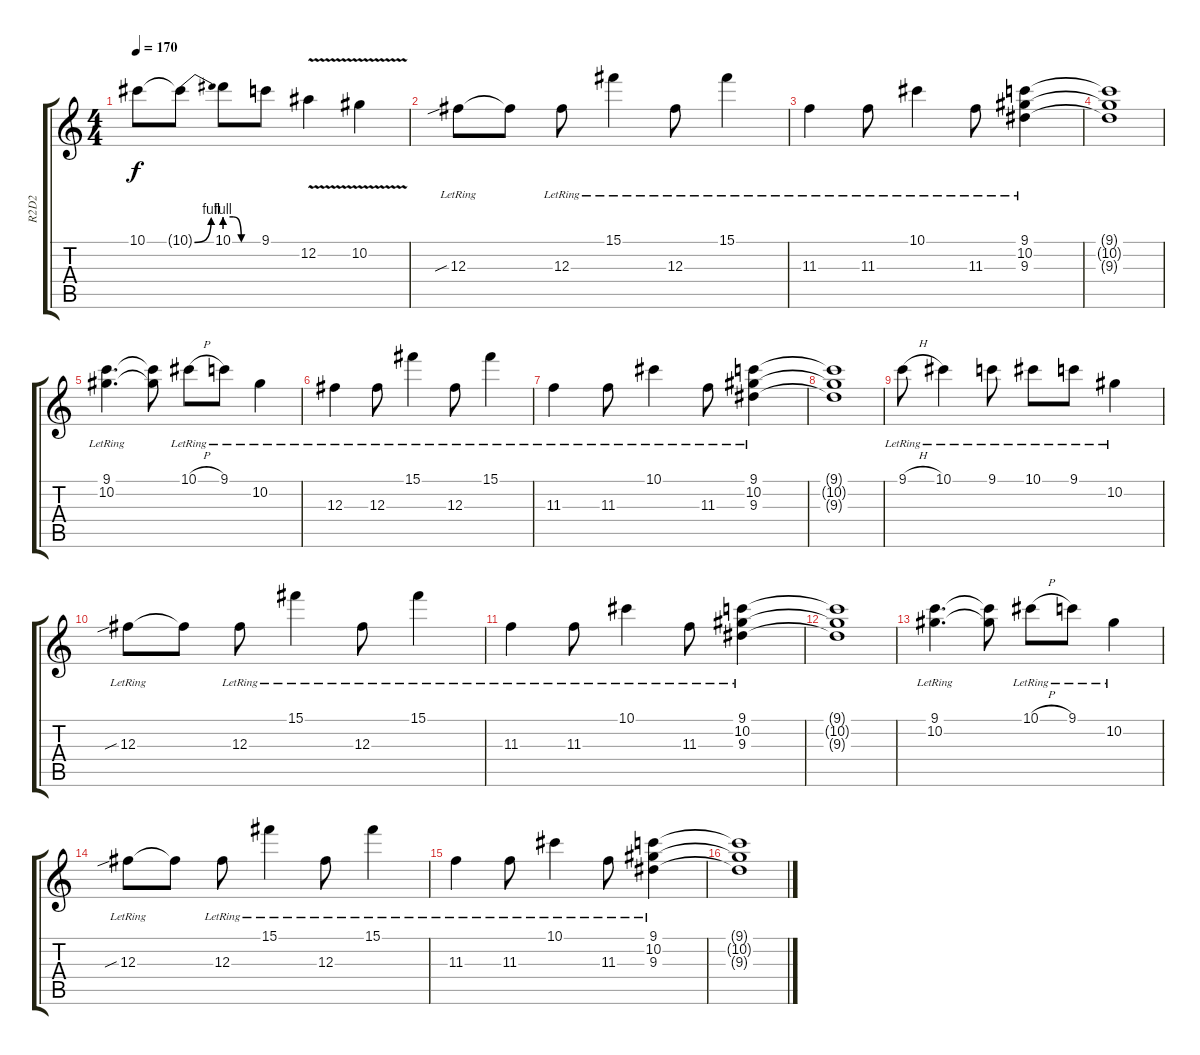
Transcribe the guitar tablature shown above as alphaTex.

\track ("R2D2" "R2D2") {instrument overdrivenguitar}
\staff {score tabs}
\tuning (Eb4 Bb3 Gb3 Db3 Ab2 Eb2) {hide}
\ts (4 4)
\tempo 170
\clef g2
\ks c
10.1.8{dy f} 10.1{be (bend 0 0 60 4) t}.8 10.1{be (custom 0 4 15 4 30 0 60 0)}.8 9.1.8 12.2{v}.4 10.2{v}.4 |
12.3{sib lr}.8{balance 12 instrument electricguitarclean} 12.3{t}.8 12.3{lr}.8 15.1{lr}.4 12.3{lr}.8 15.1{lr}.4 |
11.3{lr}.4 11.3{lr}.8 10.1{lr}.4 11.3{lr}.8 (9.1{lr} 10.2{lr} 9.3{lr}).4 |
(9.1{t} 10.2{t} 9.3{t}).1 |
(9.1{lr} 10.2{lr}).4{d} (9.1{t} 10.2{t}).8 10.1{h lr}.8 9.1{lr}.8 10.2{lr}.4 |
12.3{lr}.4 12.3{lr}.8 15.1{lr}.4 12.3{lr}.8 15.1{lr}.4 |
11.3{lr}.4 11.3{lr}.8 10.1{lr}.4 11.3{lr}.8 (9.1{lr} 10.2{lr} 9.3{lr}).4 |
(9.1{t} 10.2{t} 9.3{t}).1 |
9.1{h lr}.8 10.1{lr}.4 9.1{lr}.8 10.1{lr}.8 9.1{lr}.8 10.2{lr}.4 |
12.3{sib lr}.8 12.3{t}.8 12.3{lr}.8 15.1{lr}.4 12.3{lr}.8 15.1{lr}.4 |
11.3{lr}.4 11.3{lr}.8 10.1{lr}.4 11.3{lr}.8 (9.1{lr} 10.2{lr} 9.3{lr}).4 |
(9.1{t} 10.2{t} 9.3{t}).1 |
(9.1{lr} 10.2{lr}).4{d} (9.1{t} 10.2{t}).8 10.1{h lr}.8 9.1{lr}.8 10.2{lr}.4 |
12.3{sib lr}.8 12.3{t}.8 12.3{lr}.8 15.1{lr}.4 12.3{lr}.8 15.1{lr}.4 |
11.3{lr}.4 11.3{lr}.8 10.1{lr}.4 11.3{lr}.8 (9.1{lr} 10.2{lr} 9.3{lr}).4 |
(9.1{t} 10.2{t} 9.3{t}).1
